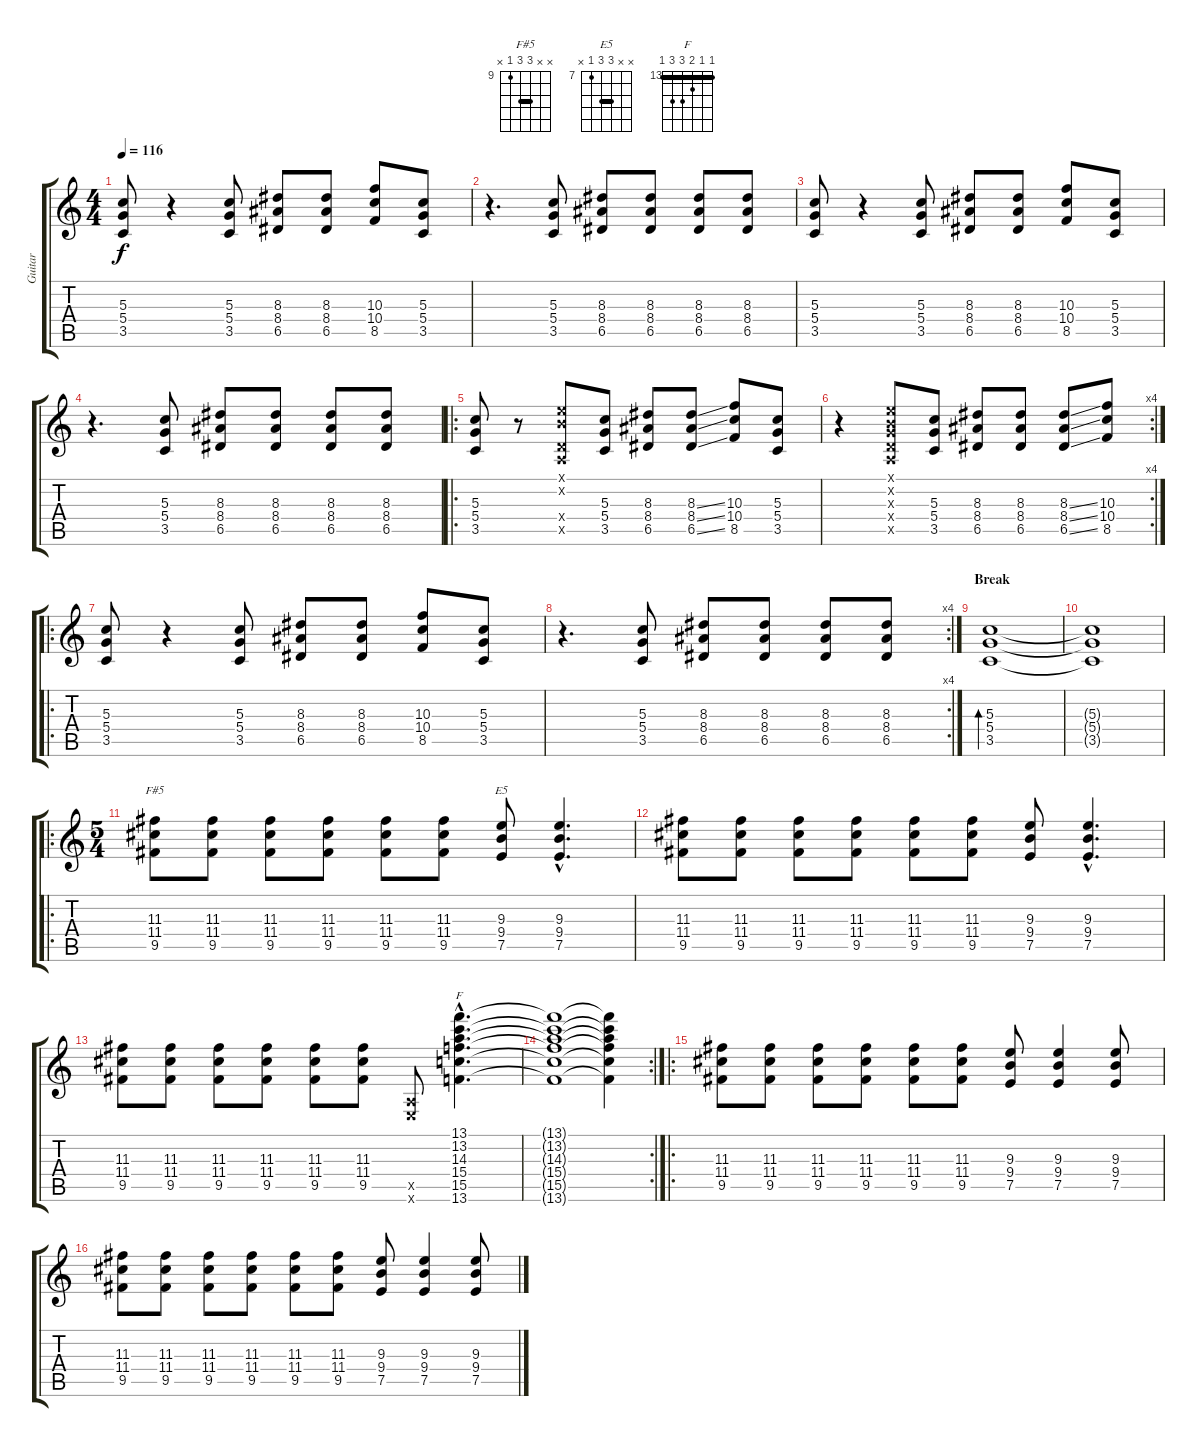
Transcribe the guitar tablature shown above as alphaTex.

\track ("Guitar" "Guitar") {instrument distortionguitar}
\staff {score tabs}
\tuning (E4 B3 G3 D3 A2 E2) {hide}
\chord ("F#5" x x 11 11 9 x) {firstfret 9 barre 11}
\chord ("E5" x x 9 9 7 x) {firstfret 7 barre 9}
\chord ("F" 13 13 14 15 15 13) {firstfret 13 barre 13}
\ts (4 4)
\tempo 116
\clef g2
\ks c
(5.3 5.4 3.5).8{dy f} r.4 (5.3 5.4 3.5).8 (8.3 8.4 6.5).8 (8.3 8.4 6.5).8 (10.3 10.4 8.5).8 (5.3 5.4 3.5).8 |
r.4{d} (5.3 5.4 3.5).8 (8.3 8.4 6.5).8 (8.3 8.4 6.5).8 (8.3 8.4 6.5).8 (8.3 8.4 6.5).8 |
(5.3 5.4 3.5).8 r.4 (5.3 5.4 3.5).8 (8.3 8.4 6.5).8 (8.3 8.4 6.5).8 (10.3 10.4 8.5).8 (5.3 5.4 3.5).8 |
r.4{d} (5.3 5.4 3.5).8 (8.3 8.4 6.5).8 (8.3 8.4 6.5).8 (8.3 8.4 6.5).8 (8.3 8.4 6.5).8 |
\ro
(5.3 5.4 3.5).8 r.8 (0.1{x} 0.2{x} 0.4{x} 0.5{x}).8 (5.3 5.4 3.5).8 (8.3 8.4 6.5).8 (8.3{ss} 8.4{ss} 6.5{ss}).8 (10.3 10.4 8.5).8 (5.3 5.4 3.5).8 |
\rc 4
r.4 (0.1{x} 0.2{x} 0.3{x} 0.4{x} 0.5{x}).8 (5.3 5.4 3.5).8 (8.3 8.4 6.5).8 (8.3 8.4 6.5).8 (8.3{ss} 8.4{ss} 6.5{ss}).8 (10.3 10.4 8.5).8 |
\ro
(5.3 5.4 3.5).8 r.4 (5.3 5.4 3.5).8 (8.3 8.4 6.5).8 (8.3 8.4 6.5).8 (10.3 10.4 8.5).8 (5.3 5.4 3.5).8 |
\rc 4
r.4{d} (5.3 5.4 3.5).8 (8.3 8.4 6.5).8 (8.3 8.4 6.5).8 (8.3 8.4 6.5).8 (8.3 8.4 6.5).8 |
\section ("" "Break ")
(5.3 5.4 3.5).1{bd 120} |
(5.3{t} 5.4{t} 3.5{t}).1 |
\ro
\ts (5 4)
(11.3 11.4 9.5).8{ch "F#5"} (11.3 11.4 9.5).8 (11.3 11.4 9.5).8 (11.3 11.4 9.5).8 (11.3 11.4 9.5).8 (11.3 11.4 9.5).8 (9.3 9.4 7.5).8{ch "E5"} (9.3{hac} 9.4{hac} 7.5{hac}).4{d} |
(11.3 11.4 9.5).8 (11.3 11.4 9.5).8 (11.3 11.4 9.5).8 (11.3 11.4 9.5).8 (11.3 11.4 9.5).8 (11.3 11.4 9.5).8 (9.3 9.4 7.5).8 (9.3{hac} 9.4{hac} 7.5{hac}).4{d} |
(11.3 11.4 9.5).8 (11.3 11.4 9.5).8 (11.3 11.4 9.5).8 (11.3 11.4 9.5).8 (11.3 11.4 9.5).8 (11.3 11.4 9.5).8 (0.5{x} 0.6{x}).8 (13.1{hac} 13.2{hac} 14.3{hac} 15.4{hac} 15.5{hac} 13.6{hac}).4{d ch "F"} |
\rc 2
(13.1{t} 13.2{t} 14.3{t} 15.4{t} 15.5{t} 13.6{t}).1 (13.1{t} 13.2{t} 14.3{t} 15.4{t} 15.5{t} 13.6{t}).4 |
\ro
(11.3 11.4 9.5).8 (11.3 11.4 9.5).8 (11.3 11.4 9.5).8 (11.3 11.4 9.5).8 (11.3 11.4 9.5).8 (11.3 11.4 9.5).8 (9.3 9.4 7.5).8 (9.3 9.4 7.5).4 (9.3 9.4 7.5).8 |
(11.3 11.4 9.5).8 (11.3 11.4 9.5).8 (11.3 11.4 9.5).8 (11.3 11.4 9.5).8 (11.3 11.4 9.5).8 (11.3 11.4 9.5).8 (9.3 9.4 7.5).8 (9.3 9.4 7.5).4 (9.3 9.4 7.5).8
